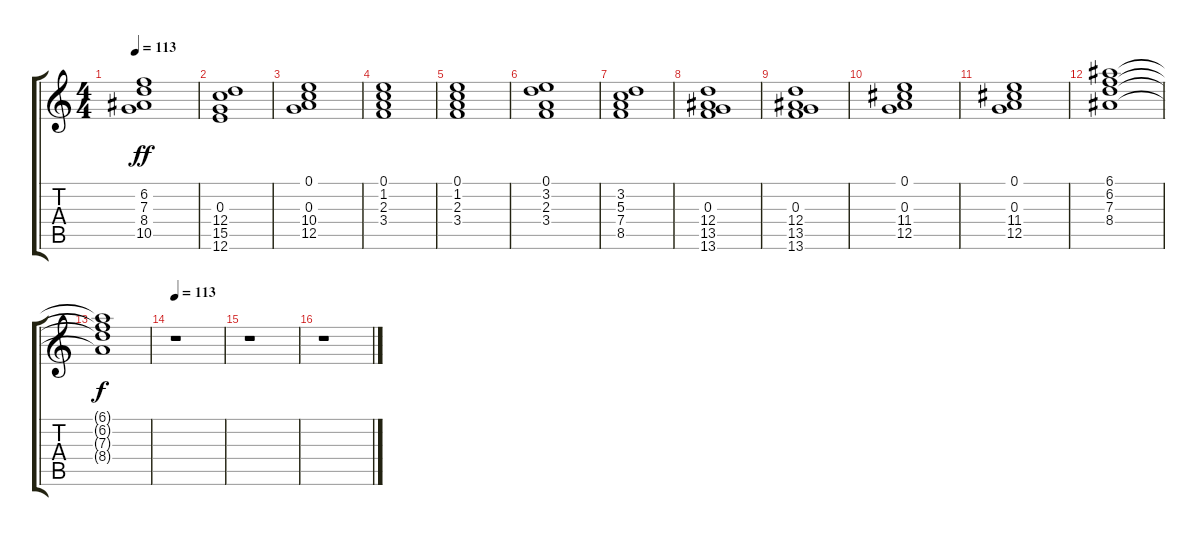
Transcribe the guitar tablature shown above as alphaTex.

\track "" {instrument electricbassfinger}
\staff {score tabs}
\tuning (E4 B3 G3 D3 A2 E2) {hide}
\ts (4 4)
\tempo 113
\clef g2
\ks c
(6.2 7.3 8.4 10.5).1{dy ff} |
(0.3 12.4 15.5 12.6).1 |
(0.1 0.3 10.4 12.5).1 |
(0.1 1.2 2.3 3.4).1 |
(0.1 1.2 2.3 3.4).1 |
(0.1 3.2 2.3 3.4).1 |
(3.2 5.3 7.4 8.5).1 |
(0.3 12.4 13.5 13.6).1 |
(0.3 12.4 13.5 13.6).1 |
(0.1 0.3 11.4 12.5).1 |
(0.1 0.3 11.4 12.5).1 |
(6.1 6.2 7.3 8.4).1 |
(6.1{t} 6.2{t} 7.3{t} 8.4{t}).1{dy f} |
\tempo 113
r.1 |
r.1 |
r.1
